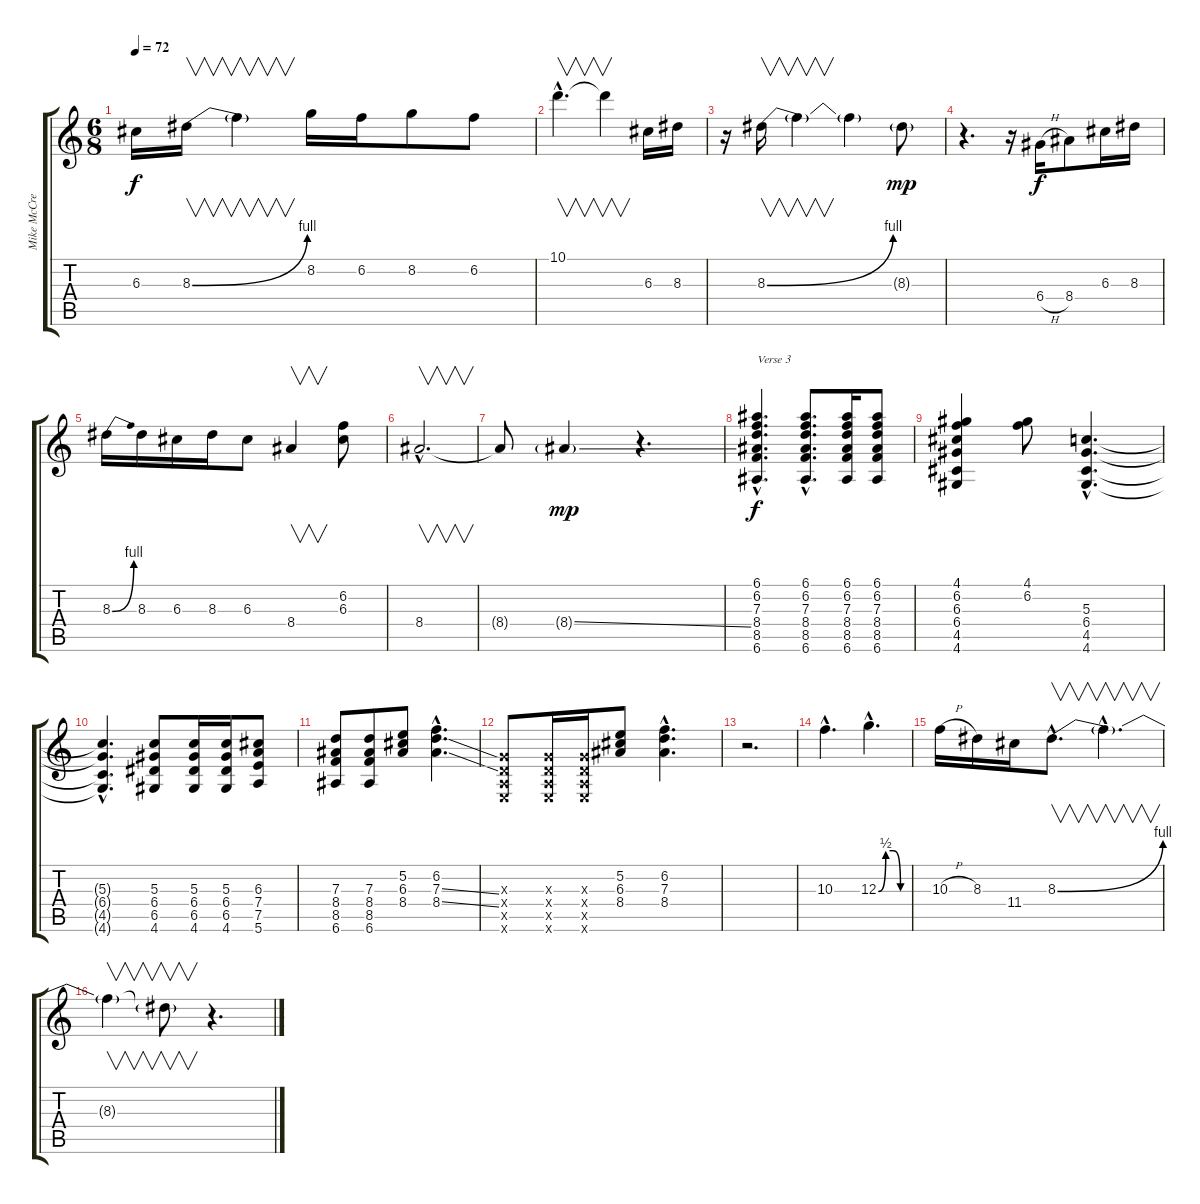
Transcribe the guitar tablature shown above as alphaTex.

\track ("Mike McCready" "Mike McCre") {instrument distortionguitar}
\staff {score tabs}
\tuning (E4 B3 G3 D3 A2 E2) {hide}
\ts (6 8)
\tempo 72
\clef g2
\ks c
6.3.16{dy f} 8.3{be (bend 0 0 60 4)}.16{v} 8.3{t}.4{v} 8.2.16 6.2.16 8.2.8 6.2.8 |
10.1{hac}.4{v d} 10.1{t}.4{v} 6.3.16 8.3.16 |
r.16 8.3{be (bend 0 0 60 4)}.16{v} 8.3{t}.4{v} 8.3{t}.4 8.3{g}.8{dy mp} |
r.4{d} r.16 6.4{h}.16{dy f} 8.4.8 6.3.16 8.3.16 |
8.3{be (bend 0 0 60 4)}.16 8.3.16 6.3.16 8.3.16 6.3.8 8.4.4{v} (6.2 6.3).8 |
8.4{hac}.2{v d} |
8.4{t}.8 8.4{ss g}.4{dy mp} r.4{d} |
(6.1{hac} 6.2{hac} 7.3{hac} 8.4{hac} 8.5{hac} 6.6{hac}).4{d txt "Verse 3" dy f} (6.1{hac} 6.2{hac} 7.3{hac} 8.4{hac} 8.5{hac} 6.6{hac}).8{d} (6.1 6.2 7.3 8.4 8.5 6.6).16 (6.1 6.2 7.3 8.4 8.5 6.6).8 |
(4.1 6.2 6.3 6.4 4.5 4.6).4 (4.1 6.2).8 (5.3{hac} 6.4{hac} 4.5{hac} 4.6{hac}).4{d} |
(5.3{hac t} 6.4{hac t} 4.5{hac t} 4.6{hac t}).4{d} (5.3 6.4 6.5 4.6).8 (5.3 6.4 6.5 4.6).16 (5.3 6.4 6.5 4.6).16 (6.3 7.4 7.5 5.6).8 |
(7.3 8.4 8.5 6.6).8 (7.3 8.4 8.5 6.6).8 (5.2 6.3 8.4).8 (6.2{hac} 7.3{ss hac} 8.4{ss hac}).4{d} |
(0.3{x} 0.4{x} 0.5{x} 0.6{x}).8 (0.3{x} 0.4{x} 0.5{x} 0.6{x}).16 (0.3{x} 0.4{x} 0.5{x} 0.6{x}).16 (5.2 6.3 8.4).8 (6.2{hac} 7.3{hac} 8.4{hac}).4{d} |
r.2{d} |
10.3{hac}.4{d} 12.3{be (custom 0 0 15 2 30 2 45 0 60 0) hac}.4{d} |
10.3{h}.16 8.3.16 11.4.16 8.3{be (bend 0 0 60 4) hac}.8{v d} 8.3{hac t}.4{v d} |
8.3{t}.4{v} 8.3{t}.8{v} r.4{d}
